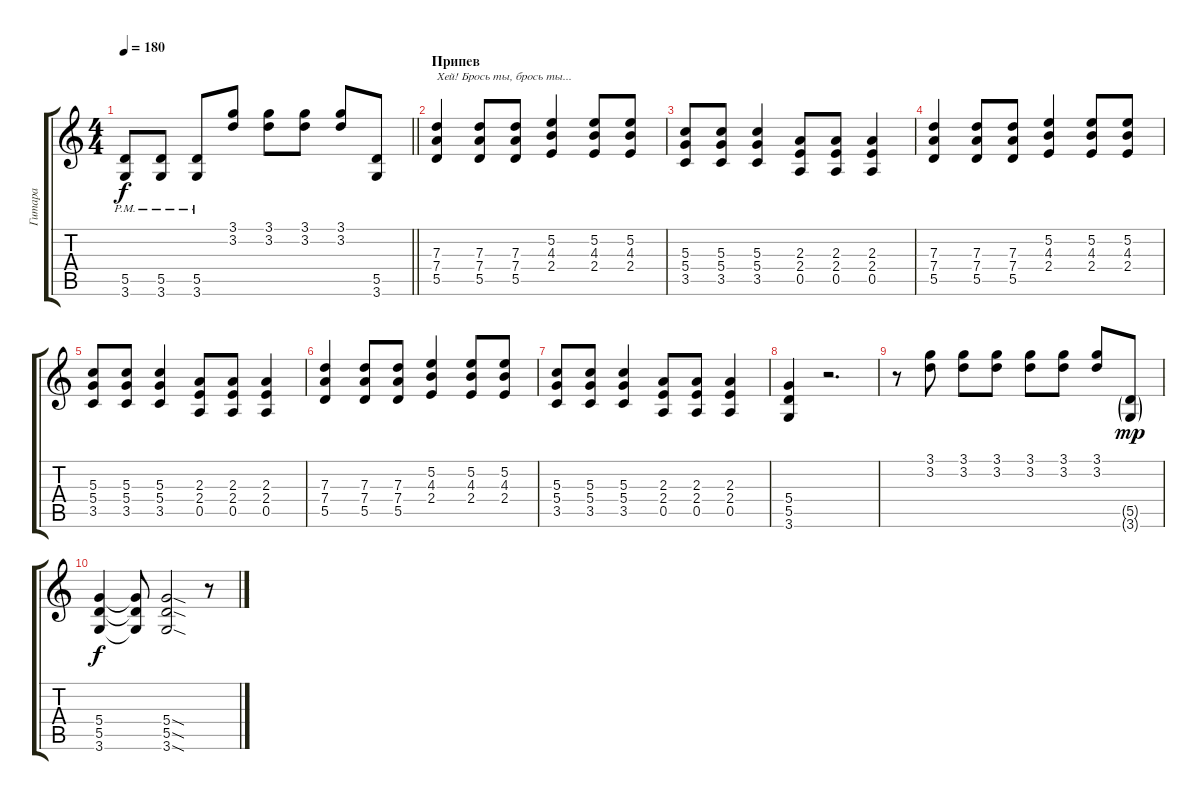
\track ("Гитара" "Гитара") {instrument overdrivenguitar}
\staff {score tabs}
\tuning (E4 B3 G3 D3 A2 E2) {hide}
\ts (4 4)
\tempo 180
\clef g2
\barLineRight lightlight
\ks c
(5.5{pm} 3.6{pm}).8{dy f} (5.5{pm} 3.6{pm}).8 (5.5{pm} 3.6{pm}).8 (3.1 3.2).8 (3.1 3.2).8 (3.1 3.2).8 (3.1 3.2).8 (5.5 3.6).8 |
\section ("" "Припев")
(7.3 7.4 5.5).4{txt "Хей! Брось ты, брось ты..."} (7.3 7.4 5.5).8 (7.3 7.4 5.5).8 (5.2 4.3 2.4).4 (5.2 4.3 2.4).8 (5.2 4.3 2.4).8 |
(5.3 5.4 3.5).8 (5.3 5.4 3.5).8 (5.3 5.4 3.5).4 (2.3 2.4 0.5).8 (2.3 2.4 0.5).8 (2.3 2.4 0.5).4 |
(7.3 7.4 5.5).4 (7.3 7.4 5.5).8 (7.3 7.4 5.5).8 (5.2 4.3 2.4).4 (5.2 4.3 2.4).8 (5.2 4.3 2.4).8 |
(5.3 5.4 3.5).8 (5.3 5.4 3.5).8 (5.3 5.4 3.5).4 (2.3 2.4 0.5).8 (2.3 2.4 0.5).8 (2.3 2.4 0.5).4 |
(7.3 7.4 5.5).4 (7.3 7.4 5.5).8 (7.3 7.4 5.5).8 (5.2 4.3 2.4).4 (5.2 4.3 2.4).8 (5.2 4.3 2.4).8 |
(5.3 5.4 3.5).8 (5.3 5.4 3.5).8 (5.3 5.4 3.5).4 (2.3 2.4 0.5).8 (2.3 2.4 0.5).8 (2.3 2.4 0.5).4 |
(5.4 5.5 3.6).4 r.2{d} |
r.8 (3.1 3.2).8 (3.1 3.2).8 (3.1 3.2).8 (3.1 3.2).8 (3.1 3.2).8 (3.1 3.2).8 (5.5{g} 3.6{g}).8{dy mp} |
(5.4 5.5 3.6).4{dy f} (5.4{t} 5.5{t} 3.6{t}).8 (5.4{sod} 5.5{sod} 3.6{sod}).2 r.8
